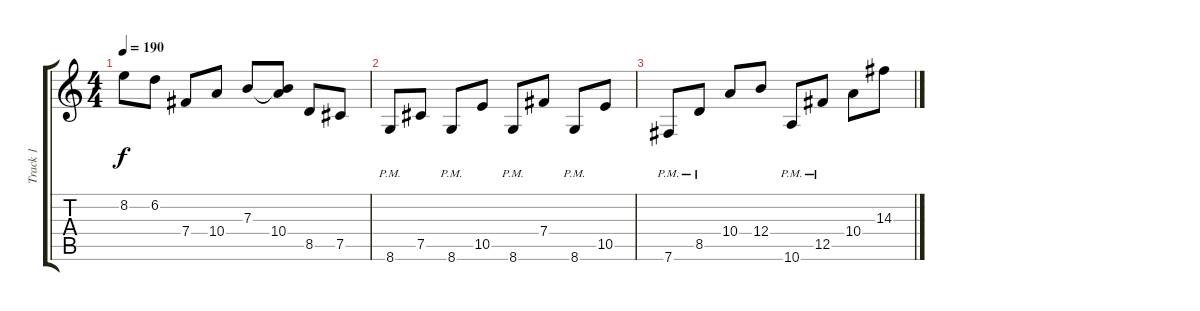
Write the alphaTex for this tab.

\track ("Track 1" "Track 1") {instrument distortionguitar}
\staff {score tabs}
\tuning (Db4 Ab3 E3 B2 Gb2 B1) {hide}
\ts (4 4)
\tempo 190
\clef g2
\ks c
8.2.8{dy f} 6.2.8 7.4.8 10.4.8 7.3.8 (7.3{t} 10.4).8 8.5.8 7.5.8 |
8.6{pm}.8 7.5.8 8.6{pm}.8 10.5.8 8.6{pm}.8 7.4.8 8.6{pm}.8 10.5.8 |
7.6{pm}.8 8.5{pm}.8 10.4.8 12.4.8 10.6{pm}.8 12.5{pm}.8 10.4.8 14.3.8
